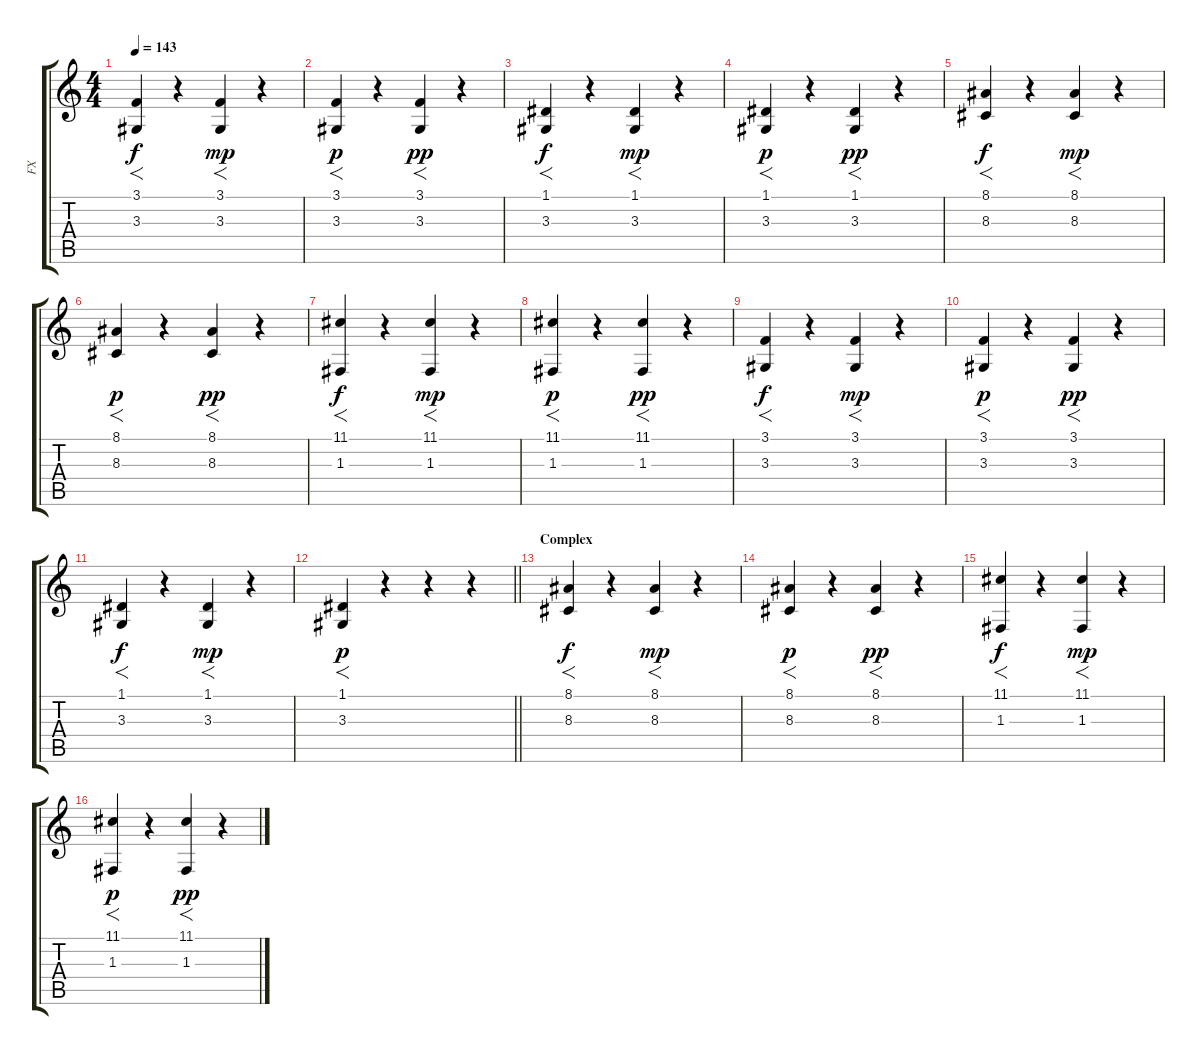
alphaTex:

\track ("FX" "FX") {instrument drawbarorgan}
\staff {score tabs}
\tuning (D4 A3 F3 C3 G2 C2) {hide}
\ts (4 4)
\tempo 143
\clef g2
\ks c
(3.1 3.3).4{f dy f} r.4 (3.1 3.3).4{f dy mp} r.4 |
(3.1 3.3).4{f dy p} r.4 (3.1 3.3).4{f dy pp} r.4 |
(1.1 3.3).4{f dy f} r.4 (1.1 3.3).4{f dy mp} r.4 |
(1.1 3.3).4{f dy p} r.4 (1.1 3.3).4{f dy pp} r.4 |
(8.1 8.3).4{f dy f} r.4 (8.1 8.3).4{f dy mp} r.4 |
(8.1 8.3).4{f dy p} r.4 (8.1 8.3).4{f dy pp} r.4 |
(11.1 1.3).4{f dy f} r.4 (11.1 1.3).4{f dy mp} r.4 |
(11.1 1.3).4{f dy p} r.4 (11.1 1.3).4{f dy pp} r.4 |
(3.1 3.3).4{f dy f} r.4 (3.1 3.3).4{f dy mp} r.4 |
(3.1 3.3).4{f dy p} r.4 (3.1 3.3).4{f dy pp} r.4 |
(1.1 3.3).4{f dy f} r.4 (1.1 3.3).4{f dy mp} r.4 |
\barLineRight lightlight
(1.1 3.3).4{f dy p} r.4 r.4 r.4 |
\section ("" "Complex")
(8.1 8.3).4{f dy f} r.4 (8.1 8.3).4{f dy mp} r.4 |
(8.1 8.3).4{f dy p} r.4 (8.1 8.3).4{f dy pp} r.4 |
(11.1 1.3).4{f dy f} r.4 (11.1 1.3).4{f dy mp} r.4 |
(11.1 1.3).4{f dy p} r.4 (11.1 1.3).4{f dy pp} r.4
